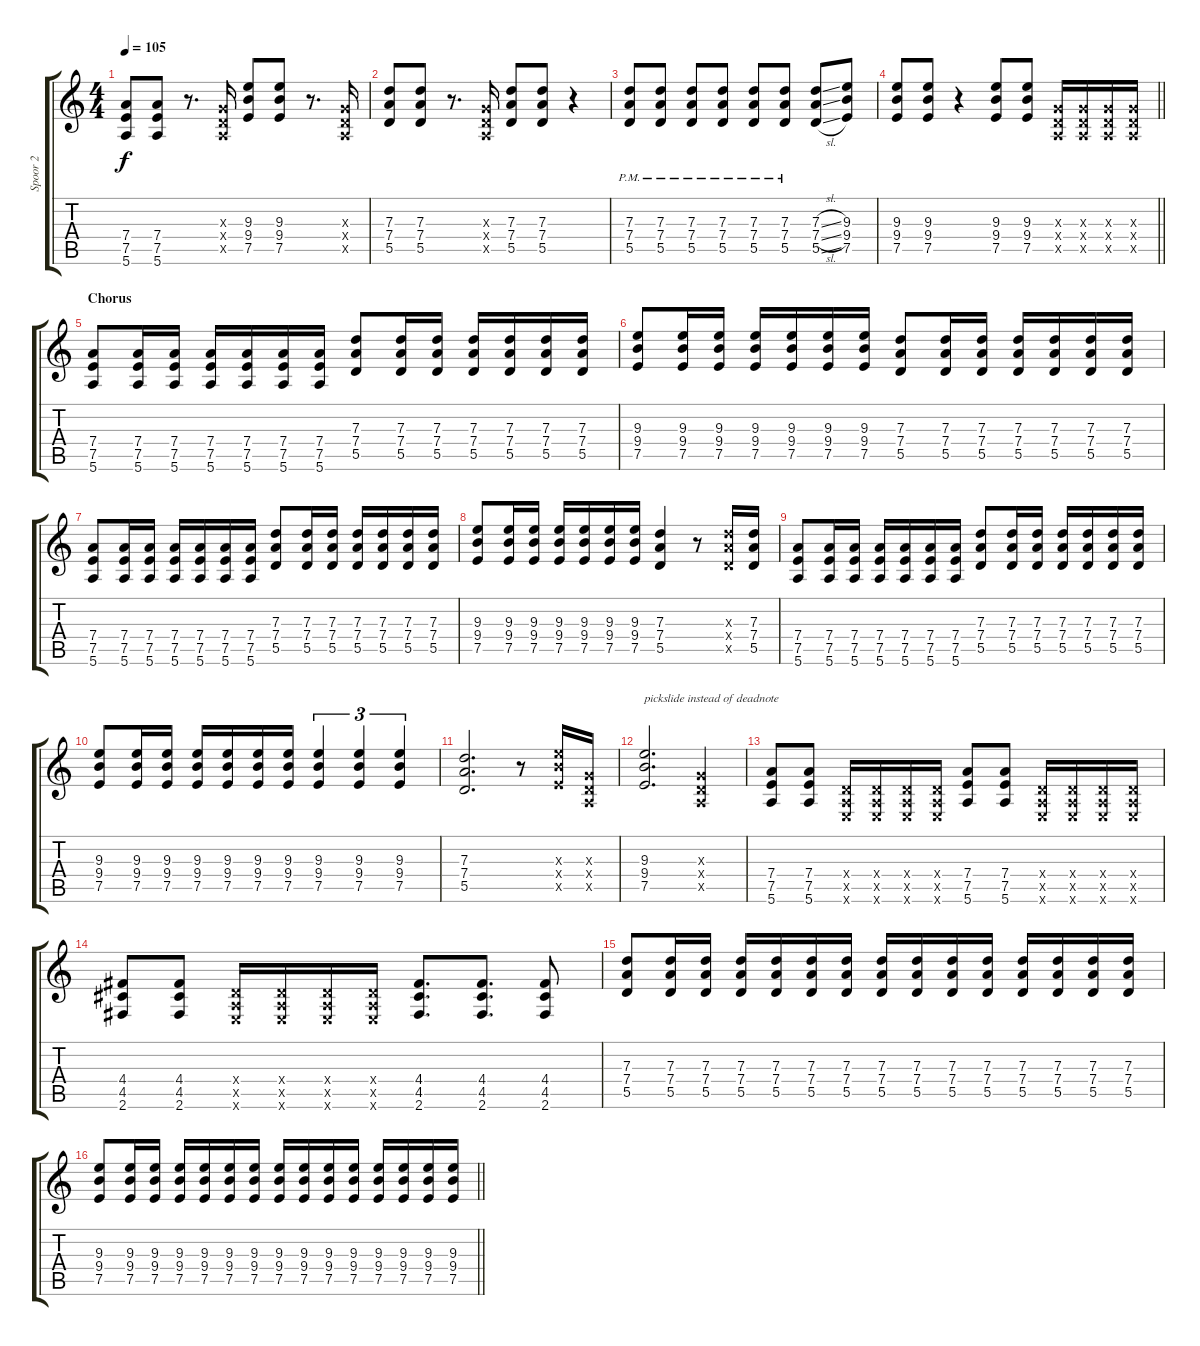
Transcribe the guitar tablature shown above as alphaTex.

\track ("Spoor 2" "Spoor 2") {instrument distortionguitar}
\staff {score tabs}
\tuning (E4 B3 G3 D3 A2 E2) {hide}
\ts (4 4)
\tempo 105
\clef g2
\ks c
(7.4 7.5 5.6).8{dy f} (7.4 7.5 5.6).8 r.8{d} (0.3{x} 0.4{x} 0.5{x}).16 (9.3 9.4 7.5).8 (9.3 9.4 7.5).8 r.8{d} (0.3{x} 0.4{x} 0.5{x}).16 |
(7.3 7.4 5.5).8 (7.3 7.4 5.5).8 r.8{d} (0.3{x} 0.4{x} 0.5{x}).16 (7.3 7.4 5.5).8 (7.3 7.4 5.5).8 r.4 |
(7.3{pm} 7.4{pm} 5.5{pm}).8 (7.3{pm} 7.4{pm} 5.5{pm}).8 (7.3{pm} 7.4{pm} 5.5{pm}).8 (7.3{pm} 7.4{pm} 5.5{pm}).8 (7.3{pm} 7.4{pm} 5.5{pm}).8 (7.3{pm} 7.4{pm} 5.5{pm}).8 (7.3{sl} 7.4{sl} 5.5{sl}).8 (9.3 9.4 7.5).8 |
\barLineRight lightlight
(9.3 9.4 7.5).8 (9.3 9.4 7.5).8 r.4 (9.3 9.4 7.5).8 (9.3 9.4 7.5).8 (0.3{x} 0.4{x} 0.5{x}).16 (0.3{x} 0.4{x} 0.5{x}).16 (0.3{x} 0.4{x} 0.5{x}).16 (0.3{x} 0.4{x} 0.5{x}).16 |
\section ("" "Chorus")
(7.4 7.5 5.6).8 (7.4 7.5 5.6).16 (7.4 7.5 5.6).16 (7.4 7.5 5.6).16 (7.4 7.5 5.6).16 (7.4 7.5 5.6).16 (7.4 7.5 5.6).16 (7.3 7.4 5.5).8 (7.3 7.4 5.5).16 (7.3 7.4 5.5).16 (7.3 7.4 5.5).16 (7.3 7.4 5.5).16 (7.3 7.4 5.5).16 (7.3 7.4 5.5).16 |
(9.3 9.4 7.5).8 (9.3 9.4 7.5).16 (9.3 9.4 7.5).16 (9.3 9.4 7.5).16 (9.3 9.4 7.5).16 (9.3 9.4 7.5).16 (9.3 9.4 7.5).16 (7.3 7.4 5.5).8 (7.3 7.4 5.5).16 (7.3 7.4 5.5).16 (7.3 7.4 5.5).16 (7.3 7.4 5.5).16 (7.3 7.4 5.5).16 (7.3 7.4 5.5).16 |
(7.4 7.5 5.6).8 (7.4 7.5 5.6).16 (7.4 7.5 5.6).16 (7.4 7.5 5.6).16 (7.4 7.5 5.6).16 (7.4 7.5 5.6).16 (7.4 7.5 5.6).16 (7.3 7.4 5.5).8 (7.3 7.4 5.5).16 (7.3 7.4 5.5).16 (7.3 7.4 5.5).16 (7.3 7.4 5.5).16 (7.3 7.4 5.5).16 (7.3 7.4 5.5).16 |
(9.3 9.4 7.5).8 (9.3 9.4 7.5).16 (9.3 9.4 7.5).16 (9.3 9.4 7.5).16 (9.3 9.4 7.5).16 (9.3 9.4 7.5).16 (9.3 9.4 7.5).16 (7.3 7.4 5.5).4 r.8 (7.3{x} 7.4{x} 5.5{x}).16 (7.3 7.4 5.5).16 |
(7.4 7.5 5.6).8 (7.4 7.5 5.6).16 (7.4 7.5 5.6).16 (7.4 7.5 5.6).16 (7.4 7.5 5.6).16 (7.4 7.5 5.6).16 (7.4 7.5 5.6).16 (7.3 7.4 5.5).8 (7.3 7.4 5.5).16 (7.3 7.4 5.5).16 (7.3 7.4 5.5).16 (7.3 7.4 5.5).16 (7.3 7.4 5.5).16 (7.3 7.4 5.5).16 |
(9.3 9.4 7.5).8 (9.3 9.4 7.5).16 (9.3 9.4 7.5).16 (9.3 9.4 7.5).16 (9.3 9.4 7.5).16 (9.3 9.4 7.5).16 (9.3 9.4 7.5).16 (9.3 9.4 7.5).4{tu (3 2)} (9.3 9.4 7.5).4{tu (3 2)} (9.3 9.4 7.5).4{tu (3 2)} |
(7.3 7.4 5.5).2{d} r.8 (9.3{x} 9.4{x} 7.5{x}).16 (0.3{x} 0.4{x} 0.5{x}).16 |
(9.3 9.4 7.5).2{d txt "pickslide instead of deadnote"} (0.3{x} 0.4{x} 0.5{x}).4 |
(7.4 7.5 5.6).8 (7.4 7.5 5.6).8 (0.4{x} 0.5{x} 0.6{x}).16 (0.4{x} 0.5{x} 0.6{x}).16 (0.4{x} 0.5{x} 0.6{x}).16 (0.4{x} 0.5{x} 0.6{x}).16 (7.4 7.5 5.6).8 (7.4 7.5 5.6).8 (0.4{x} 0.5{x} 0.6{x}).16 (0.4{x} 0.5{x} 0.6{x}).16 (0.4{x} 0.5{x} 0.6{x}).16 (0.4{x} 0.5{x} 0.6{x}).16 |
(4.4 4.5 2.6).8 (4.4 4.5 2.6).8 (0.4{x} 0.5{x} 0.6{x}).16 (0.4{x} 0.5{x} 0.6{x}).16 (0.4{x} 0.5{x} 0.6{x}).16 (0.4{x} 0.5{x} 0.6{x}).16 (4.4 4.5 2.6).8{d} (4.4 4.5 2.6).8{d} (4.4 4.5 2.6).8 |
(7.3 7.4 5.5).8 (7.3 7.4 5.5).16 (7.3 7.4 5.5).16 (7.3 7.4 5.5).16 (7.3 7.4 5.5).16 (7.3 7.4 5.5).16 (7.3 7.4 5.5).16 (7.3 7.4 5.5).16 (7.3 7.4 5.5).16 (7.3 7.4 5.5).16 (7.3 7.4 5.5).16 (7.3 7.4 5.5).16 (7.3 7.4 5.5).16 (7.3 7.4 5.5).16 (7.3 7.4 5.5).16 |
\barLineRight lightlight
(9.3 9.4 7.5).8 (9.3 9.4 7.5).16 (9.3 9.4 7.5).16 (9.3 9.4 7.5).16 (9.3 9.4 7.5).16 (9.3 9.4 7.5).16 (9.3 9.4 7.5).16 (9.3 9.4 7.5).16 (9.3 9.4 7.5).16 (9.3 9.4 7.5).16 (9.3 9.4 7.5).16 (9.3 9.4 7.5).16 (9.3 9.4 7.5).16 (9.3 9.4 7.5).16 (9.3 9.4 7.5).16
